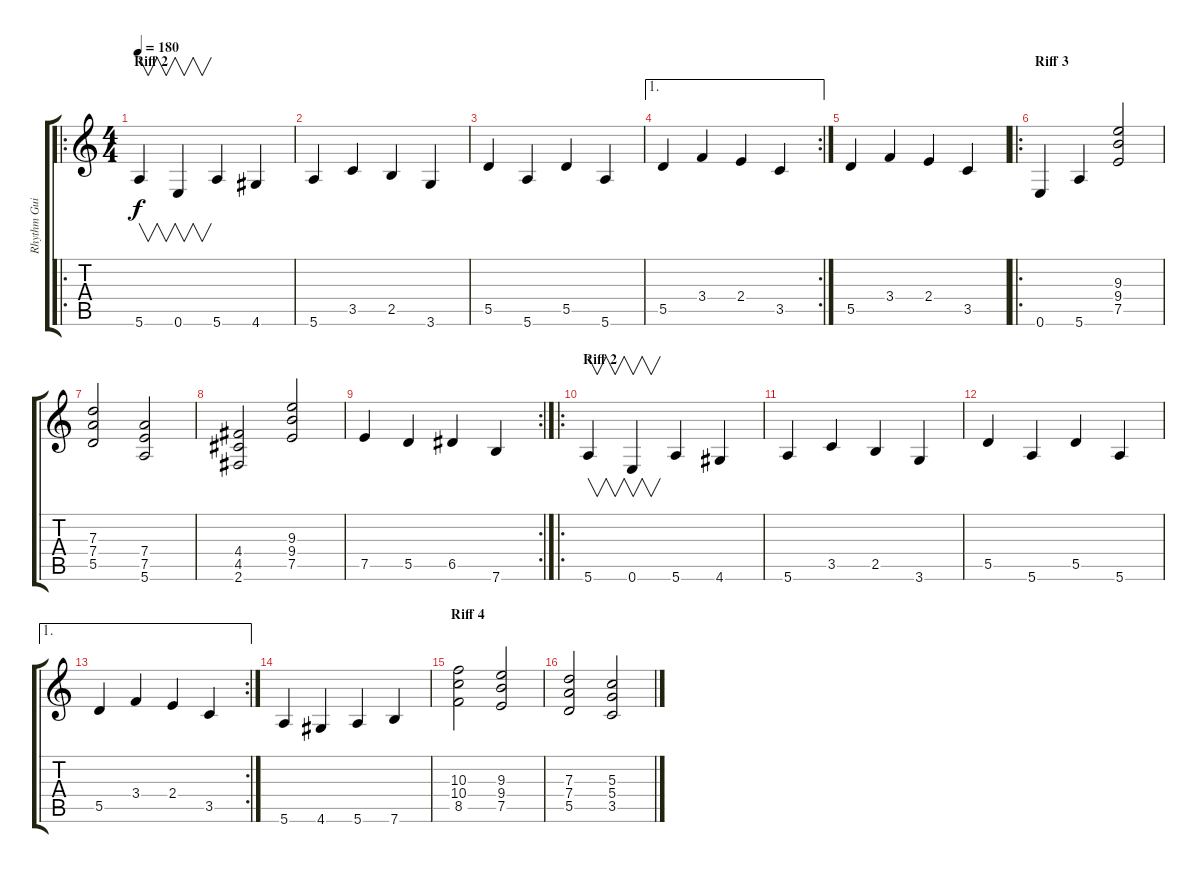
\track ("Rhythm Guitar" "Rhythm Gui") {instrument overdrivenguitar}
\staff {score tabs}
\tuning (E4 B3 G3 D3 A2 E2) {hide}
\ro
\ts (4 4)
\section ("" "Riff 2")
\tempo 180
\clef g2
\ks c
5.6.4{v dy f} 0.6.4{v} 5.6.4 4.6.4 |
5.6.4 3.5.4 2.5.4 3.6.4 |
5.5.4 5.6.4 5.5.4 5.6.4 |
\ae 1
\rc 2
5.5.4 3.4.4 2.4.4 3.5.4 |
5.5.4 3.4.4 2.4.4 3.5.4 |
\ro
\section ("" "Riff 3")
0.6.4 5.6.4 (9.3 9.4 7.5).2 |
(7.3 7.4 5.5).2 (7.4 7.5 5.6).2 |
(4.4 4.5 2.6).2 (9.3 9.4 7.5).2 |
\rc 2
7.5.4 5.5.4 6.5.4 7.6.4 |
\ro
\section ("" "Riff 2")
5.6.4{v} 0.6.4{v} 5.6.4 4.6.4 |
5.6.4 3.5.4 2.5.4 3.6.4 |
5.5.4 5.6.4 5.5.4 5.6.4 |
\ae 1
\rc 2
5.5.4 3.4.4 2.4.4 3.5.4 |
5.6.4 4.6.4 5.6.4 7.6.4 |
\section ("" "Riff 4")
(10.3 10.4 8.5).2 (9.3 9.4 7.5).2 |
(7.3 7.4 5.5).2 (5.3 5.4 3.5).2
